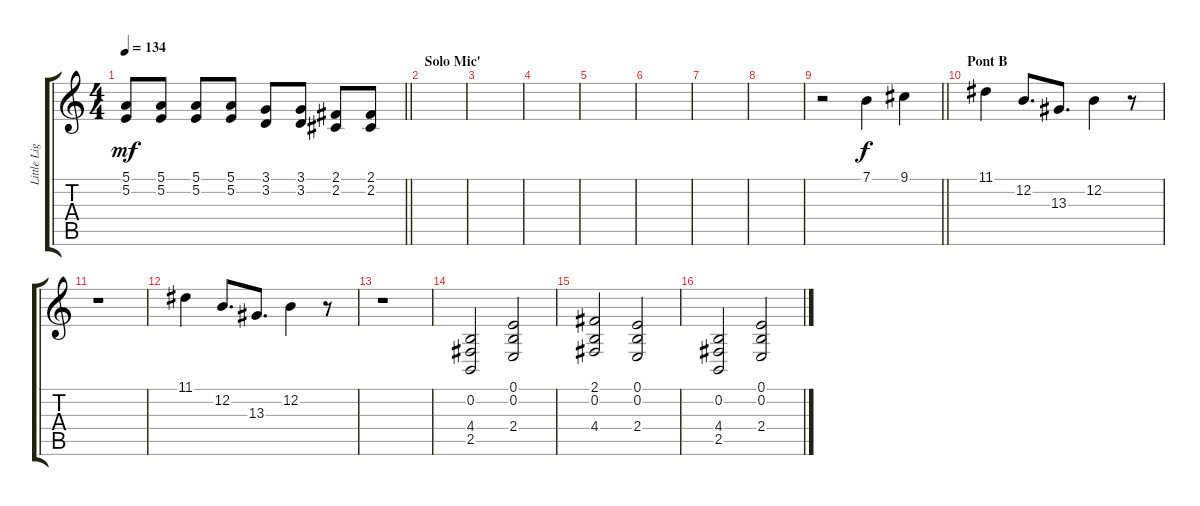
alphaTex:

\track ("Little Light' - Clavier" "Little Lig") {instrument lead1square}
\staff {score tabs}
\tuning (E4 B3 G3 D3 A2 E2) {hide}
\ts (4 4)
\tempo 134
\clef g2
\barLineRight lightlight
\ks c
(5.1 5.2).8{dy mf} (5.1 5.2).8 (5.1 5.2).8 (5.1 5.2).8 (3.1 3.2).8 (3.1 3.2).8 (2.1 2.2).8 (2.1 2.2).8 |
\section ("" "Solo Mic'")
|
|
|
|
|
|
|
\barLineRight lightlight
r.2 7.1.4{dy f} 9.1.4 |
\section ("" "Pont B")
11.1.4 12.2.8{d} 13.3.8{d} 12.2.4 r.8 |
r.1 |
11.1.4 12.2.8{d} 13.3.8{d} 12.2.4 r.8 |
r.1 |
(0.2 4.4 2.5).2 (0.1 0.2 2.4).2 |
(2.1 0.2 4.4).2 (0.1 0.2 2.4).2 |
(0.2 4.4 2.5).2 (0.1 0.2 2.4).2
